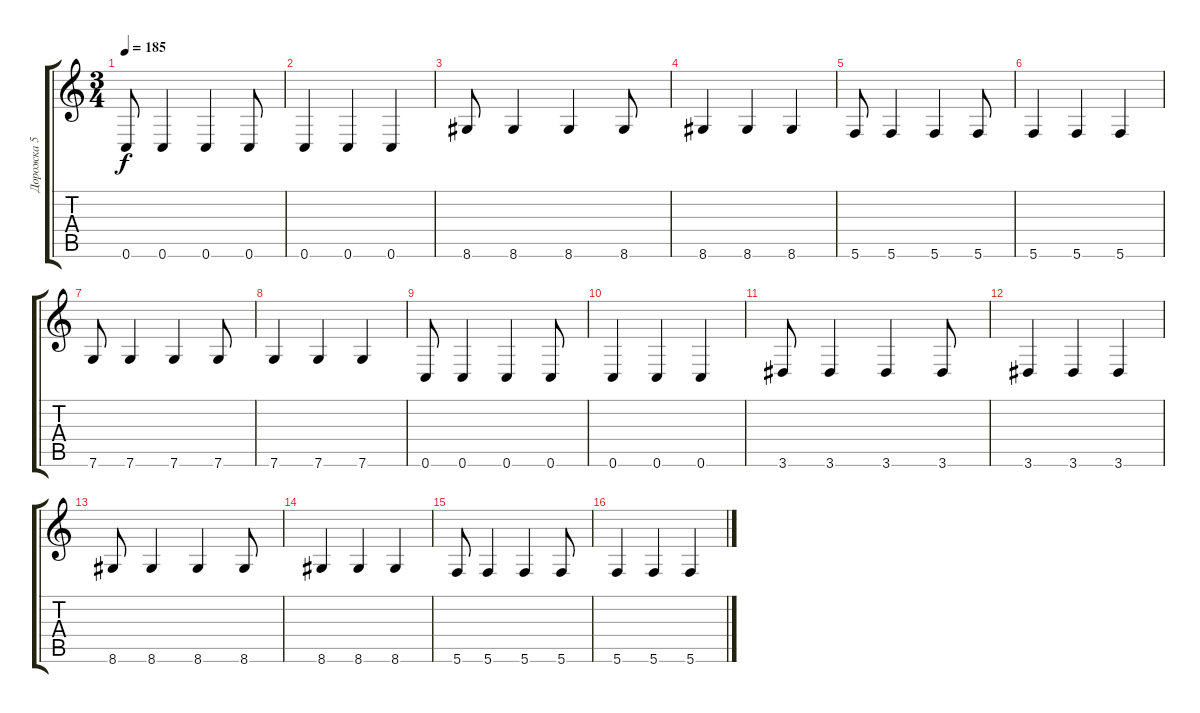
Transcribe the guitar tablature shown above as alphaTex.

\track ("Дорожка 5" "Дорожка 5") {instrument electricbassfinger}
\staff {score tabs}
\tuning (D4 A3 F3 C3 G2 C2) {hide}
\ts (3 4)
\tempo 185
\clef g2
\ks c
0.6.8{dy f} 0.6.4 0.6.4 0.6.8 |
0.6.4 0.6.4 0.6.4 |
8.6.8 8.6.4 8.6.4 8.6.8 |
8.6.4 8.6.4 8.6.4 |
5.6.8 5.6.4 5.6.4 5.6.8 |
5.6.4 5.6.4 5.6.4 |
7.6.8 7.6.4 7.6.4 7.6.8 |
7.6.4 7.6.4 7.6.4 |
0.6.8 0.6.4 0.6.4 0.6.8 |
0.6.4 0.6.4 0.6.4 |
3.6.8 3.6.4 3.6.4 3.6.8 |
3.6.4 3.6.4 3.6.4 |
8.6.8 8.6.4 8.6.4 8.6.8 |
8.6.4 8.6.4 8.6.4 |
5.6.8 5.6.4 5.6.4 5.6.8 |
5.6.4 5.6.4 5.6.4
